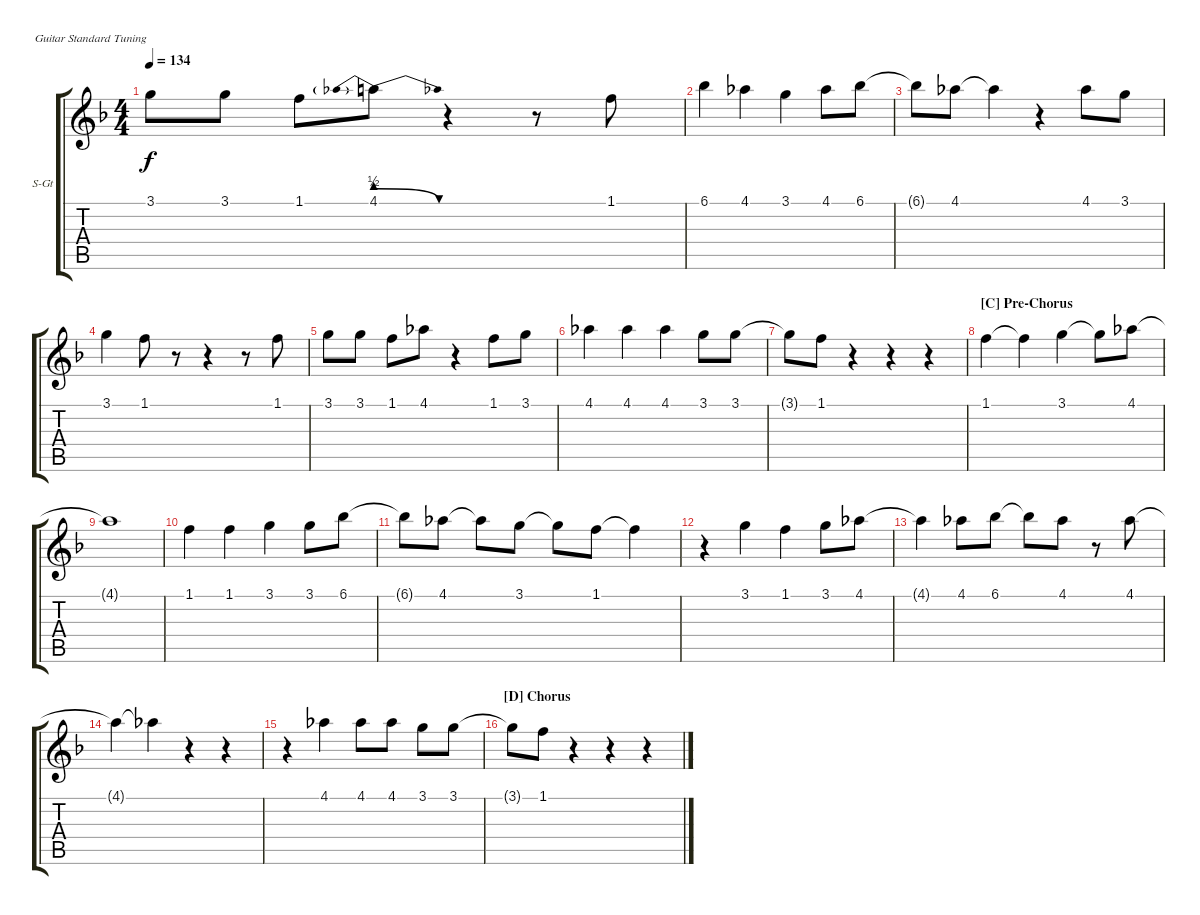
\defaultSystemsLayout 4
\bracketExtendMode groupsimilarinstruments
\firstSystemTrackNameOrientation horizontal
\otherSystemsTrackNameOrientation horizontal
\track ("Ronnie" "S-Gt") {instrument acousticguitarsteel}
\staff {score tabs}
\tuning (E4 B3 G3 D3 A2 E2)
\ts (4 4)
\tempo 134
\clef g2
\scale
0.333333
\ks f
3.1.8{dy f} 3.1.8 1.1.8 4.1{be (prebendrelease 0 2 60 0)}.8 r.4 r.8 1.1.8 |
\scale
0.333333 6.1.4 4.1.4 3.1.4 4.1.8 6.1.8 |
\scale
0.333333 6.1{t}.8 4.1.8 4.1{t}.4 r.4 4.1.8 3.1.8 |
\scale
0.333333 3.1.4 1.1.8 r.8 r.4 r.8 1.1.8 |
\scale
0.333333 3.1.8 3.1.8 1.1.8 4.1.8 r.4 1.1.8 3.1.8 |
\scale
0.333333 4.1.4 4.1.4 4.1.4 3.1.8 3.1.8 |
\scale
0.333333 3.1{t}.8 1.1.8 r.4 r.4 r.4 |
\section ("C" "Pre-Chorus")
\scale
0.333333 1.1.4 1.1{t}.4 3.1.4 3.1{t}.8 4.1.8 |
\scale
0.333333 4.1{t}.1 |
\scale
0.333333 1.1.4 1.1.4 3.1.4 3.1.8 6.1.8 |
\scale
0.333333 6.1{t}.8 4.1.8 4.1{t}.8 3.1.8 3.1{t}.8 1.1.8 1.1{t}.4 |
\scale
0.333333 r.4 3.1.4 1.1.4 3.1.8 4.1.8 |
\scale
0.333333 4.1{t}.4 4.1.8 6.1.8 6.1{t}.8 4.1.8 r.8 4.1.8 |
\scale
0.333333 4.1{t}.4 4.1{t}.4 r.4 r.4 |
\scale
0.333333 r.4 4.1.4 4.1.8 4.1.8 3.1.8 3.1.8 |
\section ("D" "Chorus")
\scale
0.333333 3.1{t}.8 1.1.8 r.4 r.4 r.4
